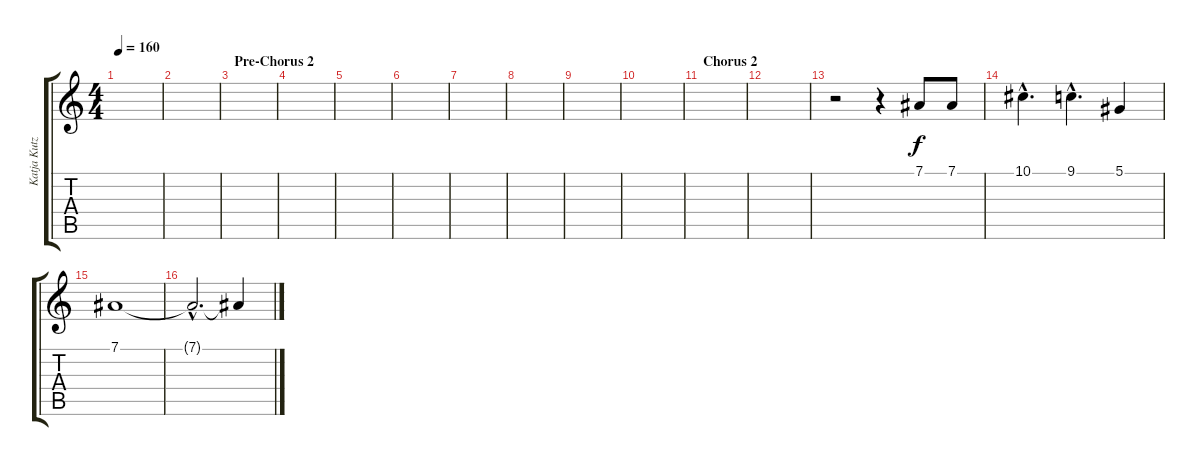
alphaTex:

\track ("Katja Kutz - Backing vocals" "Katja Kutz") {instrument violin}
\staff {score tabs}
\tuning (Eb4 Bb3 Gb3 Db3 Ab2 Eb2) {hide}
\ts (4 4)
\tempo 160
\clef g2
\ks c
|
|
\section ("" "Pre-Chorus 2")
|
|
|
|
|
|
|
|
\section ("" "Chorus 2")
|
|
r.2 r.4 7.1.8 7.1.8 |
10.1{hac}.4{d} 9.1{hac}.4{d} 5.1.4 |
7.1.1 |
7.1{hac t}.2{d} 7.1{t}.4
